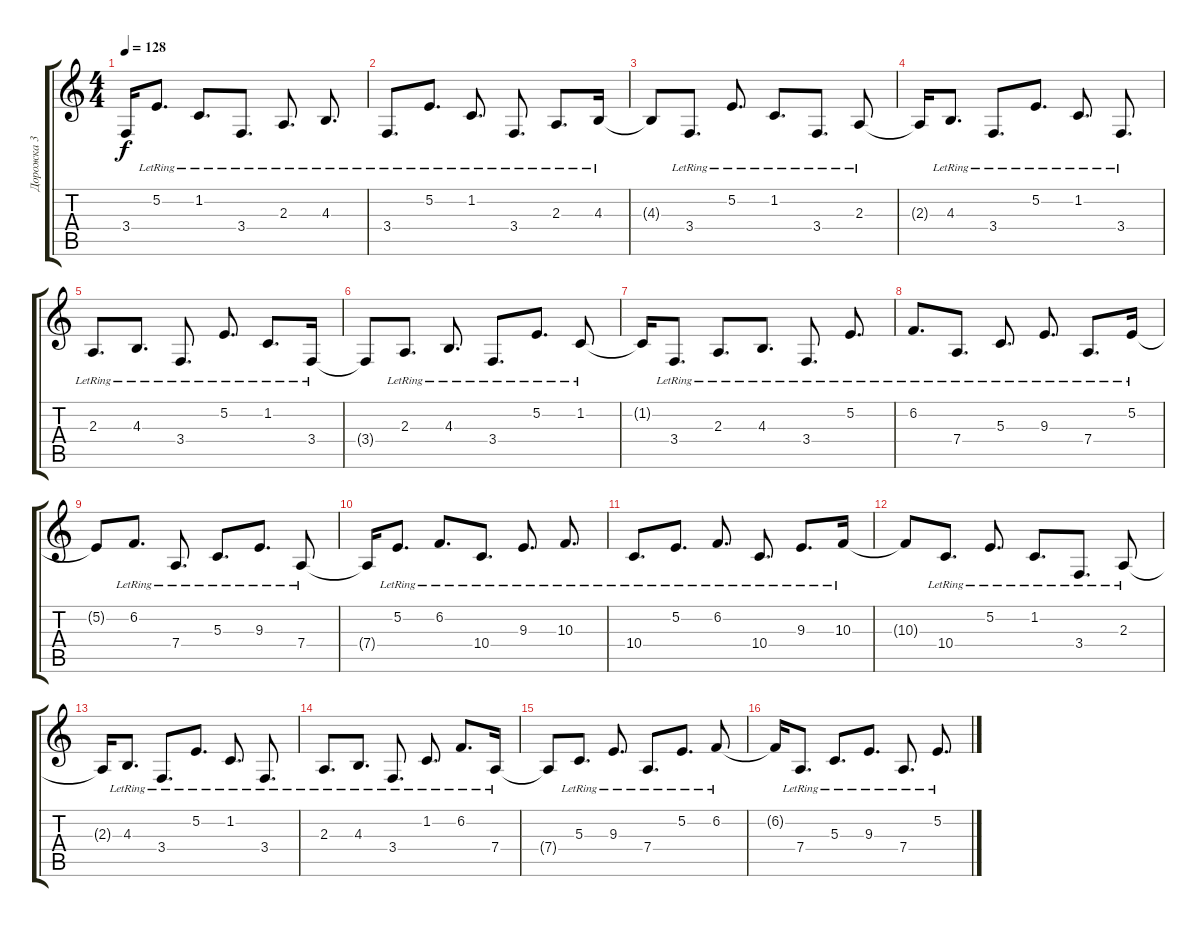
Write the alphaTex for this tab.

\track ("Дорожка 3" "Дорожка 3") {instrument brightacousticpiano}
\staff {score tabs}
\tuning (E4 B3 G3 D3 A2 E2) {hide}
\ts (4 4)
\tempo 128
\clef g2
\ks c
3.4{t}.16{dy f} 5.2{lr}.8{d} 1.2{lr}.8{d} 3.4{lr}.8{d} 2.3{lr}.8{d} 4.3{lr}.8{d} |
3.4{lr}.8{d} 5.2{lr}.8{d} 1.2{lr}.8{d} 3.4{lr}.8{d} 2.3{lr}.8{d} 4.3{lr}.16 |
4.3{t}.8 3.4{lr}.8{d} 5.2{lr}.8{d} 1.2{lr}.8{d} 3.4{lr}.8{d} 2.3{lr}.8 |
2.3{t}.16 4.3{lr}.8{d} 3.4{lr}.8{d} 5.2{lr}.8{d} 1.2{lr}.8{d} 3.4{lr}.8{d} |
2.3{lr}.8{d} 4.3{lr}.8{d} 3.4{lr}.8{d} 5.2{lr}.8{d} 1.2{lr}.8{d} 3.4{lr}.16 |
3.4{t}.8 2.3{lr}.8{d} 4.3{lr}.8{d} 3.4{lr}.8{d} 5.2{lr}.8{d} 1.2{lr}.8 |
1.2{t}.16 3.4{lr}.8{d} 2.3{lr}.8{d} 4.3{lr}.8{d} 3.4{lr}.8{d} 5.2{lr}.8{d} |
6.2{lr}.8{d} 7.4{lr}.8{d} 5.3{lr}.8{d} 9.3{lr}.8{d} 7.4{lr}.8{d} 5.2{lr}.16 |
5.2{t}.8 6.2{lr}.8{d} 7.4{lr}.8{d} 5.3{lr}.8{d} 9.3{lr}.8{d} 7.4{lr}.8 |
7.4{t}.16 5.2{lr}.8{d} 6.2{lr}.8{d} 10.4{lr}.8{d} 9.3{lr}.8{d} 10.3{lr}.8{d} |
10.4{lr}.8{d} 5.2{lr}.8{d} 6.2{lr}.8{d} 10.4{lr}.8{d} 9.3{lr}.8{d} 10.3{lr}.16 |
10.3{t}.8 10.4{lr}.8{d} 5.2{lr}.8{d} 1.2{lr}.8{d} 3.4{lr}.8{d} 2.3{lr}.8 |
2.3{t}.16 4.3{lr}.8{d} 3.4{lr}.8{d} 5.2{lr}.8{d} 1.2{lr}.8{d} 3.4{lr}.8{d} |
2.3{lr}.8{d} 4.3{lr}.8{d} 3.4{lr}.8{d} 1.2{lr}.8{d} 6.2{lr}.8{d} 7.4{lr}.16 |
7.4{t}.8 5.3{lr}.8{d} 9.3{lr}.8{d} 7.4{lr}.8{d} 5.2{lr}.8{d} 6.2{lr}.8 |
6.2{t}.16 7.4{lr}.8{d} 5.3{lr}.8{d} 9.3{lr}.8{d} 7.4{lr}.8{d} 5.2{lr}.8{d}
